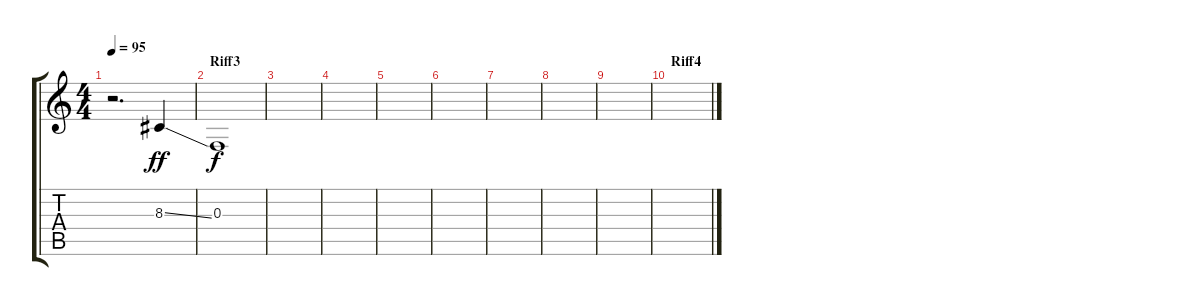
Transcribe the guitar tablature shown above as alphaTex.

\track "" {instrument pad2warm}
\staff {score tabs}
\tuning (D4 A3 F3 C3 G2 C2) {hide}
\ts (4 4)
\tempo 95
\clef g2
\ks c
r.2{d dy f} 8.3{ss}.4{dy ff} |
\section ("" "Riff3")
0.3.1{dy f volume 0} |
|
|
|
|
|
|
|
\section ("" "Riff4")
